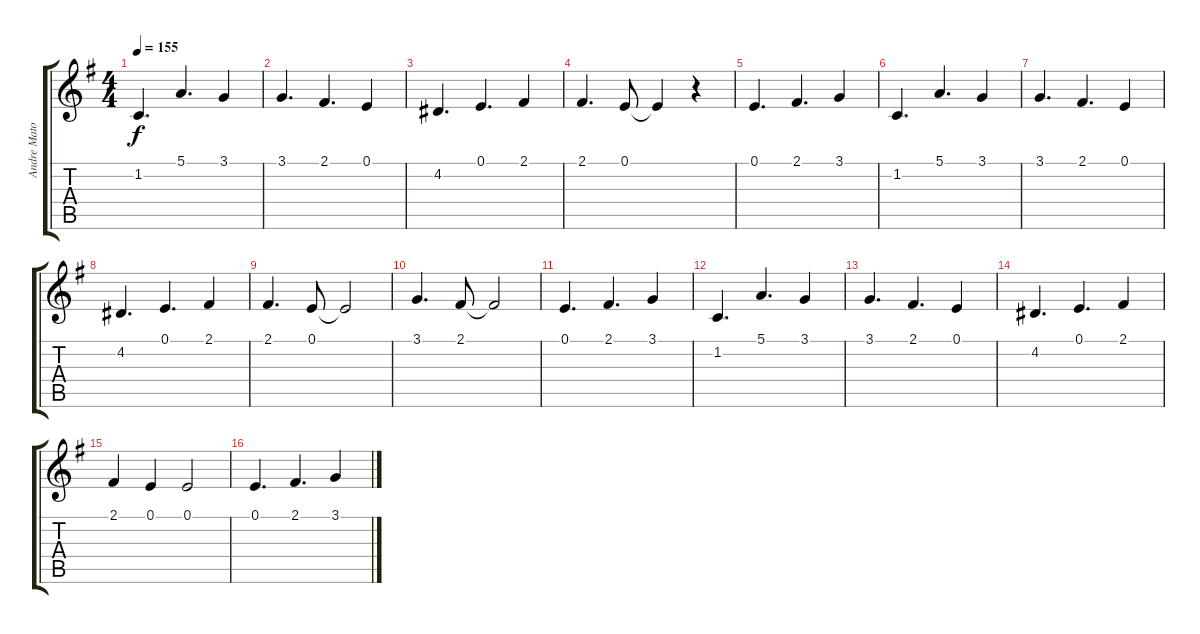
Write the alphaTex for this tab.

\track ("Andre Matos" "Andre Mato") {instrument choiraahs}
\staff {score tabs}
\tuning (E4 B3 G3 D3 A2 E2) {hide}
\ts (4 4)
\tempo 155
\clef g2
\ks g
1.2.4{d dy f} 5.1.4{d} 3.1.4 |
3.1.4{d} 2.1.4{d} 0.1.4 |
4.2.4{d} 0.1.4{d} 2.1.4 |
2.1.4{d} 0.1.8 0.1{t}.4 r.4 |
0.1.4{d} 2.1.4{d} 3.1.4 |
1.2.4{d} 5.1.4{d} 3.1.4 |
3.1.4{d} 2.1.4{d} 0.1.4 |
4.2.4{d} 0.1.4{d} 2.1.4 |
2.1.4{d} 0.1.8 0.1{t}.2 |
3.1.4{d} 2.1.8 2.1{t}.2 |
0.1.4{d} 2.1.4{d} 3.1.4 |
1.2.4{d} 5.1.4{d} 3.1.4 |
3.1.4{d} 2.1.4{d} 0.1.4 |
4.2.4{d} 0.1.4{d} 2.1.4 |
2.1.4 0.1.4 0.1.2 |
0.1.4{d} 2.1.4{d} 3.1.4
